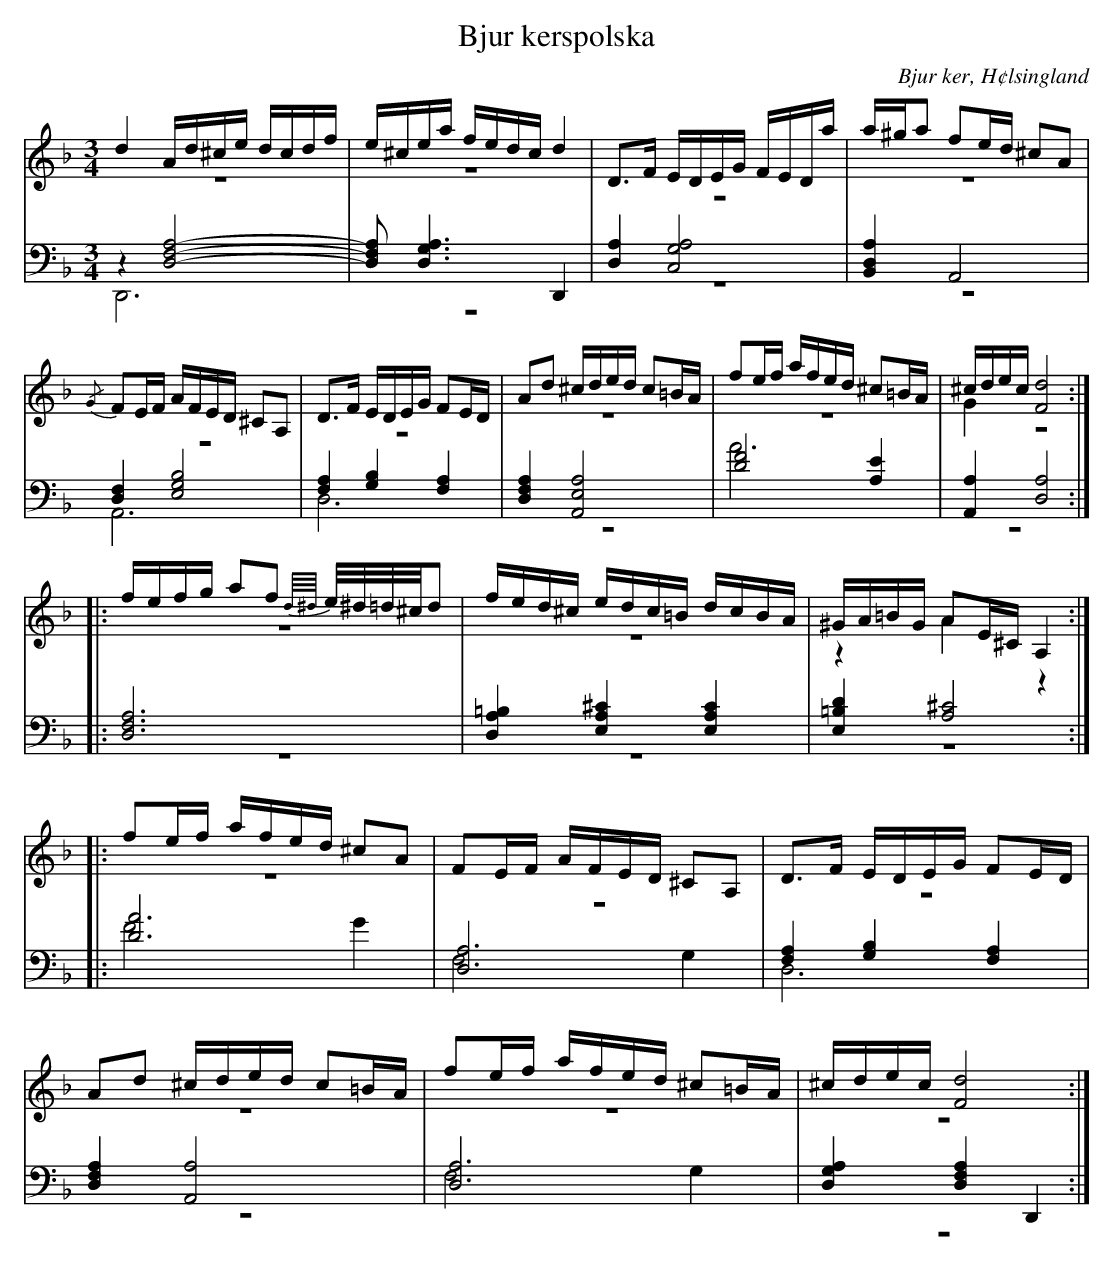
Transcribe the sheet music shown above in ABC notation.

X:1
T: Bjur kerspolska
O: Bjur ker, H¢lsingland
M: 3/4
L: 1/16
K: Dm
V:1
V:2 merge
V:3
V:4 merge
V:1
d4 Ad^ce dcdf |e^cea fedc d4|D2>F2 EDEG FEDa|a^ga2 f2ed ^c2A2|
{/G}F2EF AFED ^C2A,2|D2>F2 EDEG F2ED|A2d2 ^cded c2=BA|f2ef afed ^c2=BA|^cdec [F8d8]:|
|:fefg a2f2 {d//^d//}e/^d/=d/^c/d2 |fed^c edc=B dcBA|^GA=BG A2E^C A,4:|
|:f2ef afed ^c2A2|F2EF AFED ^C2A,2|D2>F2 EDEG F2ED|
A2d2 ^cded c2=BA|f2ef afed ^c2=BA|^cdec [F8d8]:|
V:2
z12|z12|z12|z12|
z12|z12|z12|z12|G4 z8:|
|:z12|z12|z4 A4 z4:|
|:z12|z12|z12|
z12|z12|z12:|
V:3 clef=bass
z4 [D,8F,8 A,8]-|[D,2F,2 A,2] [D,6G,6A,6] D,,4|[D,4A,4] [C,8G,8A,8]|[B,,4D,4A,4] A,,8|
[D,4F,4] [E,8G,8B,8]|[F,4A,4] [G,4B,4] [F,4A,4]|[D,4F,4A,4] [A,,8E,8A,8]|[D8F8] [A,4E4]|[A,,4A,4] [D,8A,8]:|
|:[D,12F,12A,12]|[D,4A,4=B,4] [E,4A,4^C4] [E,4A,4C4]|[E,4=B,4D4] [A,8^C8]:|
|:[D12A12]|[D,12A,12]|[F,4A,4] [G,4B,4] [F,4A,4]|
[D,4F,4A,4] [A,,8A,8]|[D,12A,12]|[D,4G,4A,4] [D,4F,4A,4] D,,4:|
V:4 clef=bass
D,,12|z12|z12|z12|
A,,12|D,12|z12|A12|z12:|
|:z12|z12|z12:|
|:F8 G4|F,8 G,4|D,12|
z12|F,8 G,4|z12:|
